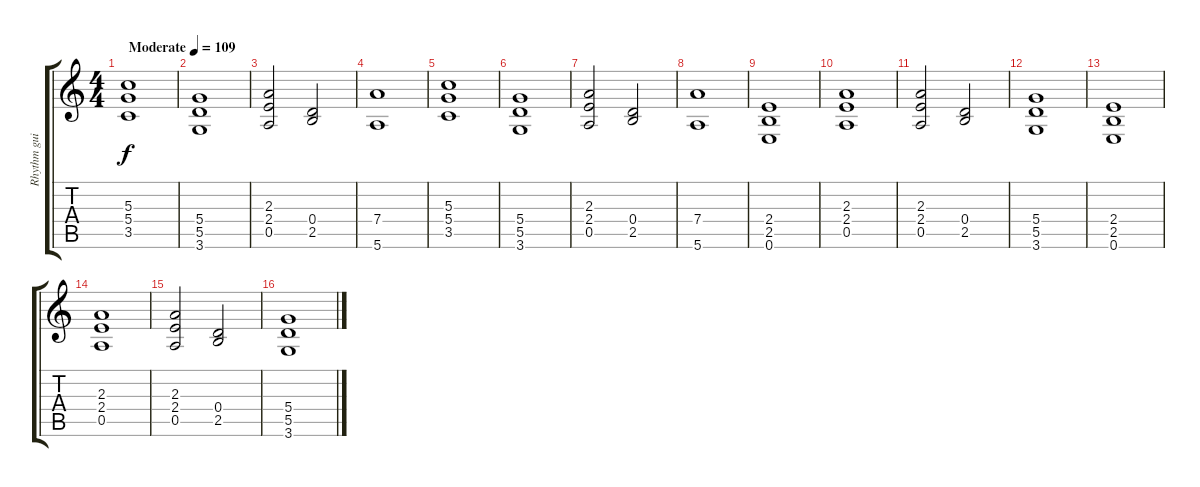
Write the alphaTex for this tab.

\track ("Rhythm guitar" "Rhythm gui") {instrument distortionguitar}
\staff {score tabs}
\tuning (E4 B3 G3 D3 A2 E2) {hide}
\ts (4 4)
\tempo (109 "Moderate")
\clef g2
\ks c
(5.3 5.4 3.5).1{dy f instrument distortionguitar} |
(5.4 5.5 3.6).1 |
(2.3 2.4 0.5).2 (0.4 2.5).2 |
(7.4 5.6).1 |
(5.3 5.4 3.5).1 |
(5.4 5.5 3.6).1 |
(2.3 2.4 0.5).2 (0.4 2.5).2 |
(7.4 5.6).1 |
(2.4 2.5 0.6).1 |
(2.3 2.4 0.5).1 |
(2.3 2.4 0.5).2 (0.4 2.5).2 |
(5.4 5.5 3.6).1 |
(2.4 2.5 0.6).1 |
(2.3 2.4 0.5).1 |
(2.3 2.4 0.5).2 (0.4 2.5).2 |
(5.4 5.5 3.6).1
